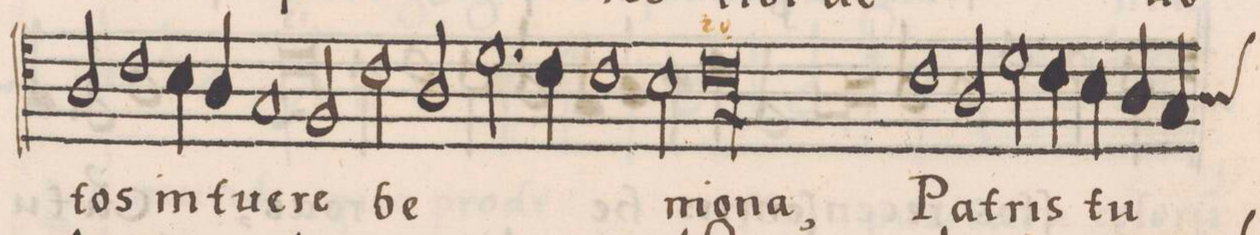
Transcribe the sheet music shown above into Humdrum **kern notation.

**kern	**text
*I"ALTVS	*
*clefC4	*
*k[]	*
*met(c)	*
*M2/1	*
2A/	-tos
1c	.
4B\	in-
4A/	-tu-
=27	=27
1G	-e-
2F/	-re
2c\	be-
=28	=28
2A/	.
2.d\	.
4c\	.
1c	.
=29	=29
2B\	-ni-
1cl\	-gna,
=30	=30
1c	Pa-
2A/	.
2d\	-tris
=31	=31
4c\	.
4B\	tu-
4A/	.
*custos:A	*
4G/	.
*-	*-
